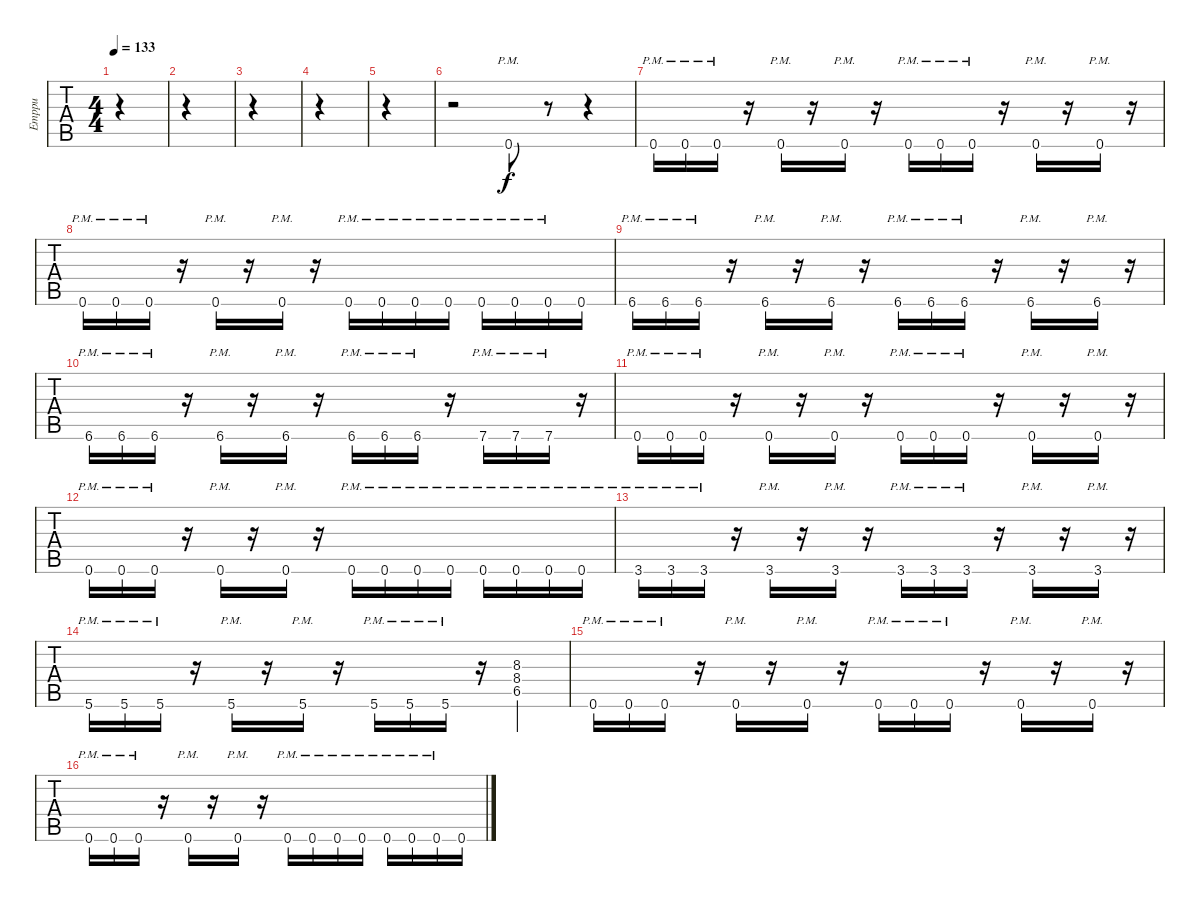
\track ("Emppu" "Emppu") {instrument distortionguitar}
\staff {tabs}
\tuning (E4 B3 G3 D3 A2 D2) {hide}
\ts (4 4)
\tempo 133
\clef g2
\ks c
|
|
|
|
|
r.2 0.6{pm}.8 r.8 r.4 |
0.6{pm}.16 0.6{pm}.16 0.6{pm}.16 r.16 0.6{pm}.16 r.16 0.6{pm}.16 r.16 0.6{pm}.16 0.6{pm}.16 0.6{pm}.16 r.16 0.6{pm}.16 r.16 0.6{pm}.16 r.16 |
0.6{pm}.16 0.6{pm}.16 0.6{pm}.16 r.16 0.6{pm}.16 r.16 0.6{pm}.16 r.16 0.6{pm}.16 0.6{pm}.16 0.6{pm}.16 0.6{pm}.16 0.6{pm}.16 0.6{pm}.16 0.6{pm}.16 0.6.16 |
6.6{pm}.16 6.6{pm}.16 6.6{pm}.16 r.16 6.6{pm}.16 r.16 6.6{pm}.16 r.16 6.6{pm}.16 6.6{pm}.16 6.6{pm}.16 r.16 6.6{pm}.16 r.16 6.6{pm}.16 r.16 |
6.6{pm}.16 6.6{pm}.16 6.6{pm}.16 r.16 6.6{pm}.16 r.16 6.6{pm}.16 r.16 6.6{pm}.16 6.6{pm}.16 6.6{pm}.16 r.16 7.6{pm}.16 7.6{pm}.16 7.6{pm}.16 r.16 |
0.6{pm}.16 0.6{pm}.16 0.6{pm}.16 r.16 0.6{pm}.16 r.16 0.6{pm}.16 r.16 0.6{pm}.16 0.6{pm}.16 0.6{pm}.16 r.16 0.6{pm}.16 r.16 0.6{pm}.16 r.16 |
0.6{pm}.16 0.6{pm}.16 0.6{pm}.16 r.16 0.6{pm}.16 r.16 0.6{pm}.16 r.16 0.6{pm}.16 0.6{pm}.16 0.6{pm}.16 0.6{pm}.16 0.6{pm}.16 0.6{pm}.16 0.6{pm}.16 0.6{pm}.16 |
3.6{pm}.16 3.6{pm}.16 3.6{pm}.16 r.16 3.6{pm}.16 r.16 3.6{pm}.16 r.16 3.6{pm}.16 3.6{pm}.16 3.6{pm}.16 r.16 3.6{pm}.16 r.16 3.6{pm}.16 r.16 |
5.6{pm}.16 5.6{pm}.16 5.6{pm}.16 r.16 5.6{pm}.16 r.16 5.6{pm}.16 r.16 5.6{pm}.16 5.6{pm}.16 5.6{pm}.16 r.16 (8.3 8.4 6.5).4 |
0.6{pm}.16 0.6{pm}.16 0.6{pm}.16 r.16 0.6{pm}.16 r.16 0.6{pm}.16 r.16 0.6{pm}.16 0.6{pm}.16 0.6{pm}.16 r.16 0.6{pm}.16 r.16 0.6{pm}.16 r.16 |
0.6{pm}.16 0.6{pm}.16 0.6{pm}.16 r.16 0.6{pm}.16 r.16 0.6{pm}.16 r.16 0.6{pm}.16 0.6{pm}.16 0.6{pm}.16 0.6{pm}.16 0.6{pm}.16 0.6{pm}.16 0.6{pm}.16 0.6.16
